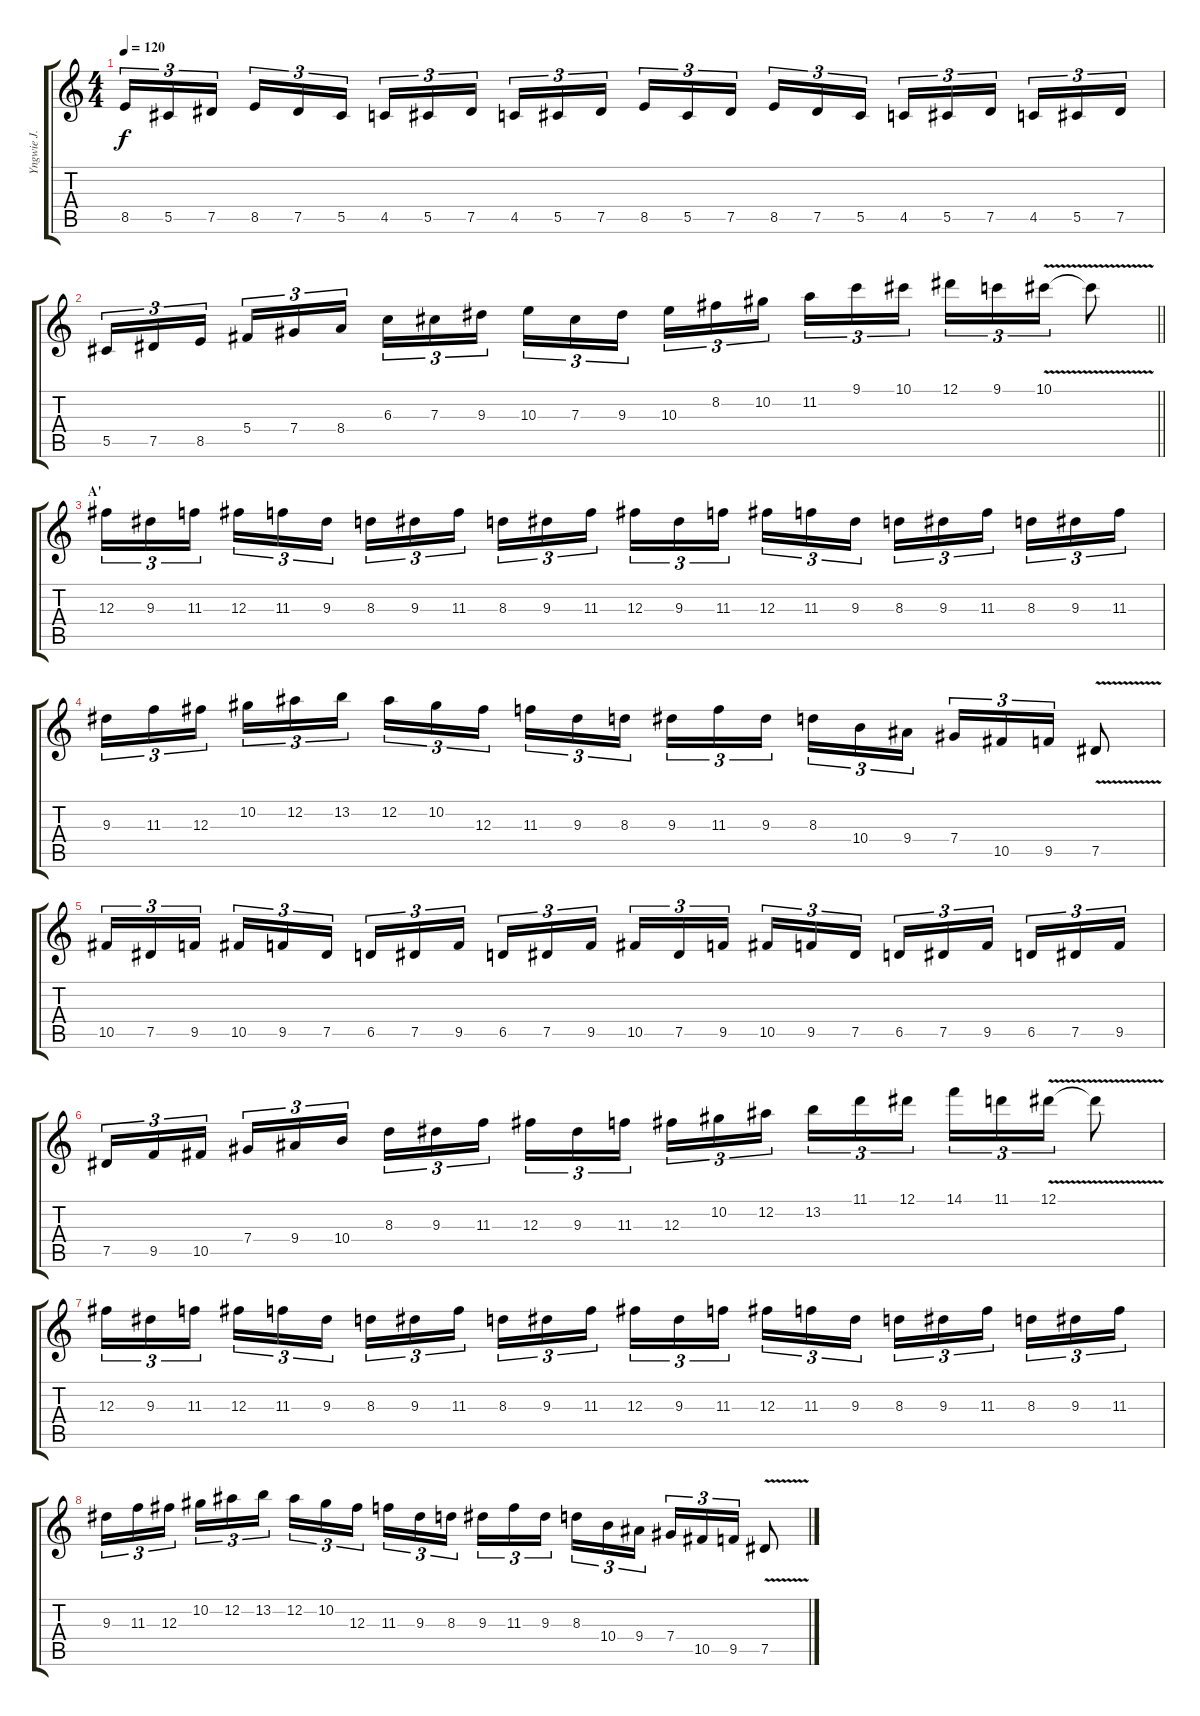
\track ("Yngwie J. Malmsteen" "Yngwie J. ") {instrument overdrivenguitar}
\staff {score tabs}
\tuning (Eb4 Bb3 Gb3 Db3 Ab2 Eb2) {hide}
\ts (4 4)
\tempo 120
\clef g2
\ks c
8.5.16{tu (3 2) dy f} 5.5.16{tu (3 2)} 7.5.16{tu (3 2) beam splitsecondary} 8.5.16{tu (3 2)} 7.5.16{tu (3 2)} 5.5.16{tu (3 2)} 4.5.16{tu (3 2)} 5.5.16{tu (3 2)} 7.5.16{tu (3 2) beam splitsecondary} 4.5.16{tu (3 2)} 5.5.16{tu (3 2)} 7.5.16{tu (3 2)} 8.5.16{tu (3 2)} 5.5.16{tu (3 2)} 7.5.16{tu (3 2) beam splitsecondary} 8.5.16{tu (3 2)} 7.5.16{tu (3 2)} 5.5.16{tu (3 2)} 4.5.16{tu (3 2)} 5.5.16{tu (3 2)} 7.5.16{tu (3 2) beam splitsecondary} 4.5.16{tu (3 2)} 5.5.16{tu (3 2)} 7.5.16{tu (3 2)} |
\barLineRight lightlight
5.5.16{tu (3 2)} 7.5.16{tu (3 2)} 8.5.16{tu (3 2) beam splitsecondary} 5.4.16{tu (3 2)} 7.4.16{tu (3 2)} 8.4.16{tu (3 2)} 6.3.16{tu (3 2)} 7.3.16{tu (3 2)} 9.3.16{tu (3 2) beam splitsecondary} 10.3.16{tu (3 2)} 7.3.16{tu (3 2)} 9.3.16{tu (3 2)} 10.3.16{tu (3 2)} 8.2.16{tu (3 2)} 10.2.16{tu (3 2) beam splitsecondary} 11.2.16{tu (3 2)} 9.1.16{tu (3 2)} 10.1.16{tu (3 2)} 12.1.16{tu (3 2)} 9.1.16{tu (3 2)} 10.1{v}.16{tu (3 2)} 10.1{t}.8 |
\section ("" "A'")
12.3.16{tu (3 2)} 9.3.16{tu (3 2)} 11.3.16{tu (3 2) beam splitsecondary} 12.3.16{tu (3 2)} 11.3.16{tu (3 2)} 9.3.16{tu (3 2)} 8.3.16{tu (3 2)} 9.3.16{tu (3 2)} 11.3.16{tu (3 2) beam splitsecondary} 8.3.16{tu (3 2)} 9.3.16{tu (3 2)} 11.3.16{tu (3 2)} 12.3.16{tu (3 2)} 9.3.16{tu (3 2)} 11.3.16{tu (3 2) beam splitsecondary} 12.3.16{tu (3 2)} 11.3.16{tu (3 2)} 9.3.16{tu (3 2)} 8.3.16{tu (3 2)} 9.3.16{tu (3 2)} 11.3.16{tu (3 2) beam splitsecondary} 8.3.16{tu (3 2)} 9.3.16{tu (3 2)} 11.3.16{tu (3 2)} |
9.3.16{tu (3 2)} 11.3.16{tu (3 2)} 12.3.16{tu (3 2) beam splitsecondary} 10.2.16{tu (3 2)} 12.2.16{tu (3 2)} 13.2.16{tu (3 2)} 12.2.16{tu (3 2)} 10.2.16{tu (3 2)} 12.3.16{tu (3 2) beam splitsecondary} 11.3.16{tu (3 2)} 9.3.16{tu (3 2)} 8.3.16{tu (3 2)} 9.3.16{tu (3 2)} 11.3.16{tu (3 2)} 9.3.16{tu (3 2) beam splitsecondary} 8.3.16{tu (3 2)} 10.4.16{tu (3 2)} 9.4.16{tu (3 2)} 7.4.16{tu (3 2)} 10.5.16{tu (3 2)} 9.5.16{tu (3 2)} 7.5{v}.8 |
10.5.16{tu (3 2)} 7.5.16{tu (3 2)} 9.5.16{tu (3 2) beam splitsecondary} 10.5.16{tu (3 2)} 9.5.16{tu (3 2)} 7.5.16{tu (3 2)} 6.5.16{tu (3 2)} 7.5.16{tu (3 2)} 9.5.16{tu (3 2) beam splitsecondary} 6.5.16{tu (3 2)} 7.5.16{tu (3 2)} 9.5.16{tu (3 2)} 10.5.16{tu (3 2)} 7.5.16{tu (3 2)} 9.5.16{tu (3 2) beam splitsecondary} 10.5.16{tu (3 2)} 9.5.16{tu (3 2)} 7.5.16{tu (3 2)} 6.5.16{tu (3 2)} 7.5.16{tu (3 2)} 9.5.16{tu (3 2) beam splitsecondary} 6.5.16{tu (3 2)} 7.5.16{tu (3 2)} 9.5.16{tu (3 2)} |
7.5.16{tu (3 2)} 9.5.16{tu (3 2)} 10.5.16{tu (3 2) beam splitsecondary} 7.4.16{tu (3 2)} 9.4.16{tu (3 2)} 10.4.16{tu (3 2)} 8.3.16{tu (3 2)} 9.3.16{tu (3 2)} 11.3.16{tu (3 2) beam splitsecondary} 12.3.16{tu (3 2)} 9.3.16{tu (3 2)} 11.3.16{tu (3 2)} 12.3.16{tu (3 2)} 10.2.16{tu (3 2)} 12.2.16{tu (3 2) beam splitsecondary} 13.2.16{tu (3 2)} 11.1.16{tu (3 2)} 12.1.16{tu (3 2)} 14.1.16{tu (3 2)} 11.1.16{tu (3 2)} 12.1{v}.16{tu (3 2)} 12.1{t}.8 |
12.3.16{tu (3 2)} 9.3.16{tu (3 2)} 11.3.16{tu (3 2) beam splitsecondary} 12.3.16{tu (3 2)} 11.3.16{tu (3 2)} 9.3.16{tu (3 2)} 8.3.16{tu (3 2)} 9.3.16{tu (3 2)} 11.3.16{tu (3 2) beam splitsecondary} 8.3.16{tu (3 2)} 9.3.16{tu (3 2)} 11.3.16{tu (3 2)} 12.3.16{tu (3 2)} 9.3.16{tu (3 2)} 11.3.16{tu (3 2) beam splitsecondary} 12.3.16{tu (3 2)} 11.3.16{tu (3 2)} 9.3.16{tu (3 2)} 8.3.16{tu (3 2)} 9.3.16{tu (3 2)} 11.3.16{tu (3 2) beam splitsecondary} 8.3.16{tu (3 2)} 9.3.16{tu (3 2)} 11.3.16{tu (3 2)} |
9.3.16{tu (3 2)} 11.3.16{tu (3 2)} 12.3.16{tu (3 2) beam splitsecondary} 10.2.16{tu (3 2)} 12.2.16{tu (3 2)} 13.2.16{tu (3 2)} 12.2.16{tu (3 2)} 10.2.16{tu (3 2)} 12.3.16{tu (3 2) beam splitsecondary} 11.3.16{tu (3 2)} 9.3.16{tu (3 2)} 8.3.16{tu (3 2)} 9.3.16{tu (3 2)} 11.3.16{tu (3 2)} 9.3.16{tu (3 2) beam splitsecondary} 8.3.16{tu (3 2)} 10.4.16{tu (3 2)} 9.4.16{tu (3 2)} 7.4.16{tu (3 2)} 10.5.16{tu (3 2)} 9.5.16{tu (3 2)} 7.5{v}.8
